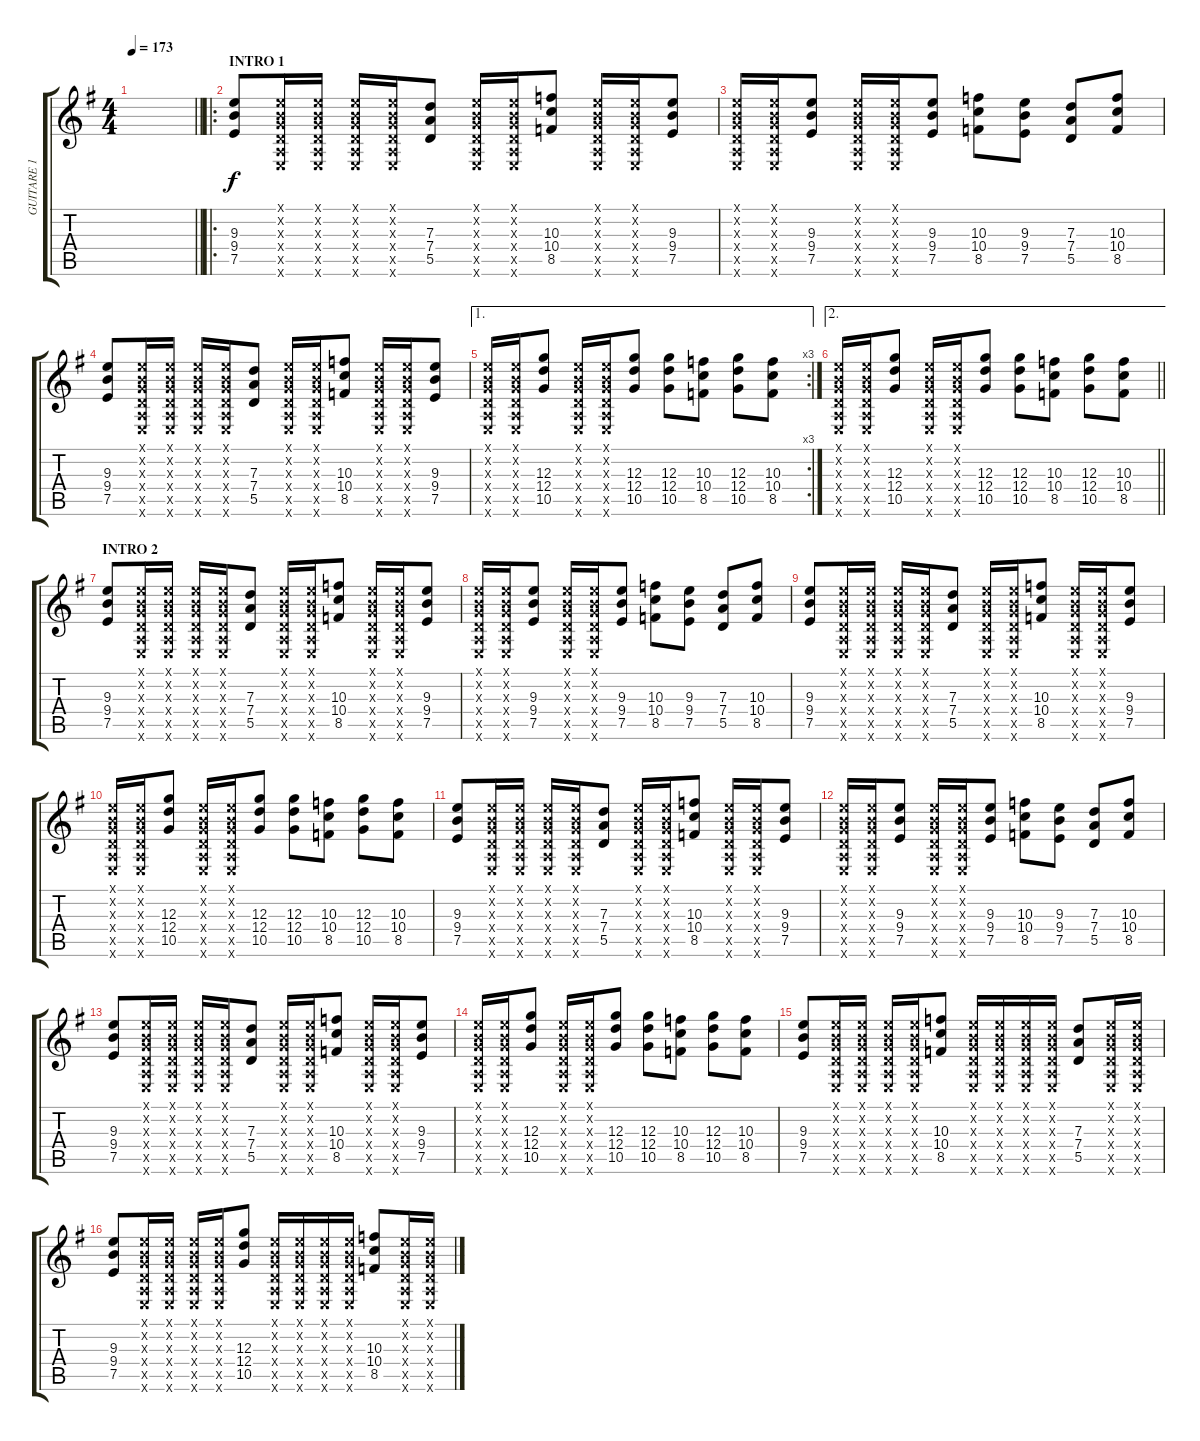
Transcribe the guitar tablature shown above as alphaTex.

\track ("GUITARE 1" "GUITARE 1") {instrument distortionguitar}
\staff {score tabs}
\tuning (E4 B3 G3 D3 A2 E2) {hide}
\ts (4 4)
\tempo 173
\clef g2
\barLineRight lightlight
\ks g
|
\ro
\section ("" "INTRO 1")
(9.3 9.4 7.5).8 (0.1{x} 0.2{x} 0.3{x} 0.4{x} 0.5{x} 0.6{x}).16 (0.1{x} 0.2{x} 0.3{x} 0.4{x} 0.5{x} 0.6{x}).16 (0.1{x} 0.2{x} 0.3{x} 0.4{x} 0.5{x} 0.6{x}).16 (0.1{x} 0.2{x} 0.3{x} 0.4{x} 0.5{x} 0.6{x}).16 (7.3 7.4 5.5).8 (0.1{x} 0.2{x} 0.3{x} 0.4{x} 0.5{x} 0.6{x}).16 (0.1{x} 0.2{x} 0.3{x} 0.4{x} 0.5{x} 0.6{x}).16 (10.3 10.4 8.5).8 (0.1{x} 0.2{x} 0.3{x} 0.4{x} 0.5{x} 0.6{x}).16 (0.1{x} 0.2{x} 0.3{x} 0.4{x} 0.5{x} 0.6{x}).16 (9.3 9.4 7.5).8 |
(0.1{x} 0.2{x} 0.3{x} 0.4{x} 0.5{x} 0.6{x}).16 (0.1{x} 0.2{x} 0.3{x} 0.4{x} 0.5{x} 0.6{x}).16 (9.3 9.4 7.5).8 (0.1{x} 0.2{x} 0.3{x} 0.4{x} 0.5{x} 0.6{x}).16 (0.1{x} 0.2{x} 0.3{x} 0.4{x} 0.5{x} 0.6{x}).16 (9.3 9.4 7.5).8 (10.3 10.4 8.5).8 (9.3 9.4 7.5).8 (7.3 7.4 5.5).8 (10.3 10.4 8.5).8 |
(9.3 9.4 7.5).8 (0.1{x} 0.2{x} 0.3{x} 0.4{x} 0.5{x} 0.6{x}).16 (0.1{x} 0.2{x} 0.3{x} 0.4{x} 0.5{x} 0.6{x}).16 (0.1{x} 0.2{x} 0.3{x} 0.4{x} 0.5{x} 0.6{x}).16 (0.1{x} 0.2{x} 0.3{x} 0.4{x} 0.5{x} 0.6{x}).16 (7.3 7.4 5.5).8 (0.1{x} 0.2{x} 0.3{x} 0.4{x} 0.5{x} 0.6{x}).16 (0.1{x} 0.2{x} 0.3{x} 0.4{x} 0.5{x} 0.6{x}).16 (10.3 10.4 8.5).8 (0.1{x} 0.2{x} 0.3{x} 0.4{x} 0.5{x} 0.6{x}).16 (0.1{x} 0.2{x} 0.3{x} 0.4{x} 0.5{x} 0.6{x}).16 (9.3 9.4 7.5).8 |
\ae 1
\rc 3
(0.1{x} 0.2{x} 0.3{x} 0.4{x} 0.5{x} 0.6{x}).16 (0.1{x} 0.2{x} 0.3{x} 0.4{x} 0.5{x} 0.6{x}).16 (12.3 12.4 10.5).8 (0.1{x} 0.2{x} 0.3{x} 0.4{x} 0.5{x} 0.6{x}).16 (0.1{x} 0.2{x} 0.3{x} 0.4{x} 0.5{x} 0.6{x}).16 (12.3 12.4 10.5).8 (12.3 12.4 10.5).8 (10.3 10.4 8.5).8 (12.3 12.4 10.5).8 (10.3 10.4 8.5).8 |
\ae 2
\barLineRight lightlight
(0.1{x} 0.2{x} 0.3{x} 0.4{x} 0.5{x} 0.6{x}).16 (0.1{x} 0.2{x} 0.3{x} 0.4{x} 0.5{x} 0.6{x}).16 (12.3 12.4 10.5).8 (0.1{x} 0.2{x} 0.3{x} 0.4{x} 0.5{x} 0.6{x}).16 (0.1{x} 0.2{x} 0.3{x} 0.4{x} 0.5{x} 0.6{x}).16 (12.3 12.4 10.5).8 (12.3 12.4 10.5).8 (10.3 10.4 8.5).8 (12.3 12.4 10.5).8 (10.3 10.4 8.5).8 |
\section ("" "INTRO 2")
(9.3 9.4 7.5).8 (0.1{x} 0.2{x} 0.3{x} 0.4{x} 0.5{x} 0.6{x}).16 (0.1{x} 0.2{x} 0.3{x} 0.4{x} 0.5{x} 0.6{x}).16 (0.1{x} 0.2{x} 0.3{x} 0.4{x} 0.5{x} 0.6{x}).16 (0.1{x} 0.2{x} 0.3{x} 0.4{x} 0.5{x} 0.6{x}).16 (7.3 7.4 5.5).8 (0.1{x} 0.2{x} 0.3{x} 0.4{x} 0.5{x} 0.6{x}).16 (0.1{x} 0.2{x} 0.3{x} 0.4{x} 0.5{x} 0.6{x}).16 (10.3 10.4 8.5).8 (0.1{x} 0.2{x} 0.3{x} 0.4{x} 0.5{x} 0.6{x}).16 (0.1{x} 0.2{x} 0.3{x} 0.4{x} 0.5{x} 0.6{x}).16 (9.3 9.4 7.5).8 |
(0.1{x} 0.2{x} 0.3{x} 0.4{x} 0.5{x} 0.6{x}).16 (0.1{x} 0.2{x} 0.3{x} 0.4{x} 0.5{x} 0.6{x}).16 (9.3 9.4 7.5).8 (0.1{x} 0.2{x} 0.3{x} 0.4{x} 0.5{x} 0.6{x}).16 (0.1{x} 0.2{x} 0.3{x} 0.4{x} 0.5{x} 0.6{x}).16 (9.3 9.4 7.5).8 (10.3 10.4 8.5).8 (9.3 9.4 7.5).8 (7.3 7.4 5.5).8 (10.3 10.4 8.5).8 |
(9.3 9.4 7.5).8 (0.1{x} 0.2{x} 0.3{x} 0.4{x} 0.5{x} 0.6{x}).16 (0.1{x} 0.2{x} 0.3{x} 0.4{x} 0.5{x} 0.6{x}).16 (0.1{x} 0.2{x} 0.3{x} 0.4{x} 0.5{x} 0.6{x}).16 (0.1{x} 0.2{x} 0.3{x} 0.4{x} 0.5{x} 0.6{x}).16 (7.3 7.4 5.5).8 (0.1{x} 0.2{x} 0.3{x} 0.4{x} 0.5{x} 0.6{x}).16 (0.1{x} 0.2{x} 0.3{x} 0.4{x} 0.5{x} 0.6{x}).16 (10.3 10.4 8.5).8 (0.1{x} 0.2{x} 0.3{x} 0.4{x} 0.5{x} 0.6{x}).16 (0.1{x} 0.2{x} 0.3{x} 0.4{x} 0.5{x} 0.6{x}).16 (9.3 9.4 7.5).8 |
(0.1{x} 0.2{x} 0.3{x} 0.4{x} 0.5{x} 0.6{x}).16 (0.1{x} 0.2{x} 0.3{x} 0.4{x} 0.5{x} 0.6{x}).16 (12.3 12.4 10.5).8 (0.1{x} 0.2{x} 0.3{x} 0.4{x} 0.5{x} 0.6{x}).16 (0.1{x} 0.2{x} 0.3{x} 0.4{x} 0.5{x} 0.6{x}).16 (12.3 12.4 10.5).8 (12.3 12.4 10.5).8 (10.3 10.4 8.5).8 (12.3 12.4 10.5).8 (10.3 10.4 8.5).8 |
(9.3 9.4 7.5).8 (0.1{x} 0.2{x} 0.3{x} 0.4{x} 0.5{x} 0.6{x}).16 (0.1{x} 0.2{x} 0.3{x} 0.4{x} 0.5{x} 0.6{x}).16 (0.1{x} 0.2{x} 0.3{x} 0.4{x} 0.5{x} 0.6{x}).16 (0.1{x} 0.2{x} 0.3{x} 0.4{x} 0.5{x} 0.6{x}).16 (7.3 7.4 5.5).8 (0.1{x} 0.2{x} 0.3{x} 0.4{x} 0.5{x} 0.6{x}).16 (0.1{x} 0.2{x} 0.3{x} 0.4{x} 0.5{x} 0.6{x}).16 (10.3 10.4 8.5).8 (0.1{x} 0.2{x} 0.3{x} 0.4{x} 0.5{x} 0.6{x}).16 (0.1{x} 0.2{x} 0.3{x} 0.4{x} 0.5{x} 0.6{x}).16 (9.3 9.4 7.5).8 |
(0.1{x} 0.2{x} 0.3{x} 0.4{x} 0.5{x} 0.6{x}).16 (0.1{x} 0.2{x} 0.3{x} 0.4{x} 0.5{x} 0.6{x}).16 (9.3 9.4 7.5).8 (0.1{x} 0.2{x} 0.3{x} 0.4{x} 0.5{x} 0.6{x}).16 (0.1{x} 0.2{x} 0.3{x} 0.4{x} 0.5{x} 0.6{x}).16 (9.3 9.4 7.5).8 (10.3 10.4 8.5).8 (9.3 9.4 7.5).8 (7.3 7.4 5.5).8 (10.3 10.4 8.5).8 |
(9.3 9.4 7.5).8 (0.1{x} 0.2{x} 0.3{x} 0.4{x} 0.5{x} 0.6{x}).16 (0.1{x} 0.2{x} 0.3{x} 0.4{x} 0.5{x} 0.6{x}).16 (0.1{x} 0.2{x} 0.3{x} 0.4{x} 0.5{x} 0.6{x}).16 (0.1{x} 0.2{x} 0.3{x} 0.4{x} 0.5{x} 0.6{x}).16 (7.3 7.4 5.5).8 (0.1{x} 0.2{x} 0.3{x} 0.4{x} 0.5{x} 0.6{x}).16 (0.1{x} 0.2{x} 0.3{x} 0.4{x} 0.5{x} 0.6{x}).16 (10.3 10.4 8.5).8 (0.1{x} 0.2{x} 0.3{x} 0.4{x} 0.5{x} 0.6{x}).16 (0.1{x} 0.2{x} 0.3{x} 0.4{x} 0.5{x} 0.6{x}).16 (9.3 9.4 7.5).8 |
(0.1{x} 0.2{x} 0.3{x} 0.4{x} 0.5{x} 0.6{x}).16 (0.1{x} 0.2{x} 0.3{x} 0.4{x} 0.5{x} 0.6{x}).16 (12.3 12.4 10.5).8 (0.1{x} 0.2{x} 0.3{x} 0.4{x} 0.5{x} 0.6{x}).16 (0.1{x} 0.2{x} 0.3{x} 0.4{x} 0.5{x} 0.6{x}).16 (12.3 12.4 10.5).8 (12.3 12.4 10.5).8 (10.3 10.4 8.5).8 (12.3 12.4 10.5).8 (10.3 10.4 8.5).8 |
(9.3 9.4 7.5).8 (0.1{x} 0.2{x} 0.3{x} 0.4{x} 0.5{x} 0.6{x}).16 (0.1{x} 0.2{x} 0.3{x} 0.4{x} 0.5{x} 0.6{x}).16 (0.1{x} 0.2{x} 0.3{x} 0.4{x} 0.5{x} 0.6{x}).16 (0.1{x} 0.2{x} 0.3{x} 0.4{x} 0.5{x} 0.6{x}).16 (10.3 10.4 8.5).8 (0.1{x} 0.2{x} 0.3{x} 0.4{x} 0.5{x} 0.6{x}).16 (0.1{x} 0.2{x} 0.3{x} 0.4{x} 0.5{x} 0.6{x}).16 (0.1{x} 0.2{x} 0.3{x} 0.4{x} 0.5{x} 0.6{x}).16 (0.1{x} 0.2{x} 0.3{x} 0.4{x} 0.5{x} 0.6{x}).16 (7.3 7.4 5.5).8 (0.1{x} 0.2{x} 0.3{x} 0.4{x} 0.5{x} 0.6{x}).16 (0.1{x} 0.2{x} 0.3{x} 0.4{x} 0.5{x} 0.6{x}).16 |
(9.3 9.4 7.5).8 (0.1{x} 0.2{x} 0.3{x} 0.4{x} 0.5{x} 0.6{x}).16 (0.1{x} 0.2{x} 0.3{x} 0.4{x} 0.5{x} 0.6{x}).16 (0.1{x} 0.2{x} 0.3{x} 0.4{x} 0.5{x} 0.6{x}).16 (0.1{x} 0.2{x} 0.3{x} 0.4{x} 0.5{x} 0.6{x}).16 (12.3 12.4 10.5).8 (0.1{x} 0.2{x} 0.3{x} 0.4{x} 0.5{x} 0.6{x}).16 (0.1{x} 0.2{x} 0.3{x} 0.4{x} 0.5{x} 0.6{x}).16 (0.1{x} 0.2{x} 0.3{x} 0.4{x} 0.5{x} 0.6{x}).16 (0.1{x} 0.2{x} 0.3{x} 0.4{x} 0.5{x} 0.6{x}).16 (10.3 10.4 8.5).8 (0.1{x} 0.2{x} 0.3{x} 0.4{x} 0.5{x} 0.6{x}).16 (0.1{x} 0.2{x} 0.3{x} 0.4{x} 0.5{x} 0.6{x}).16
